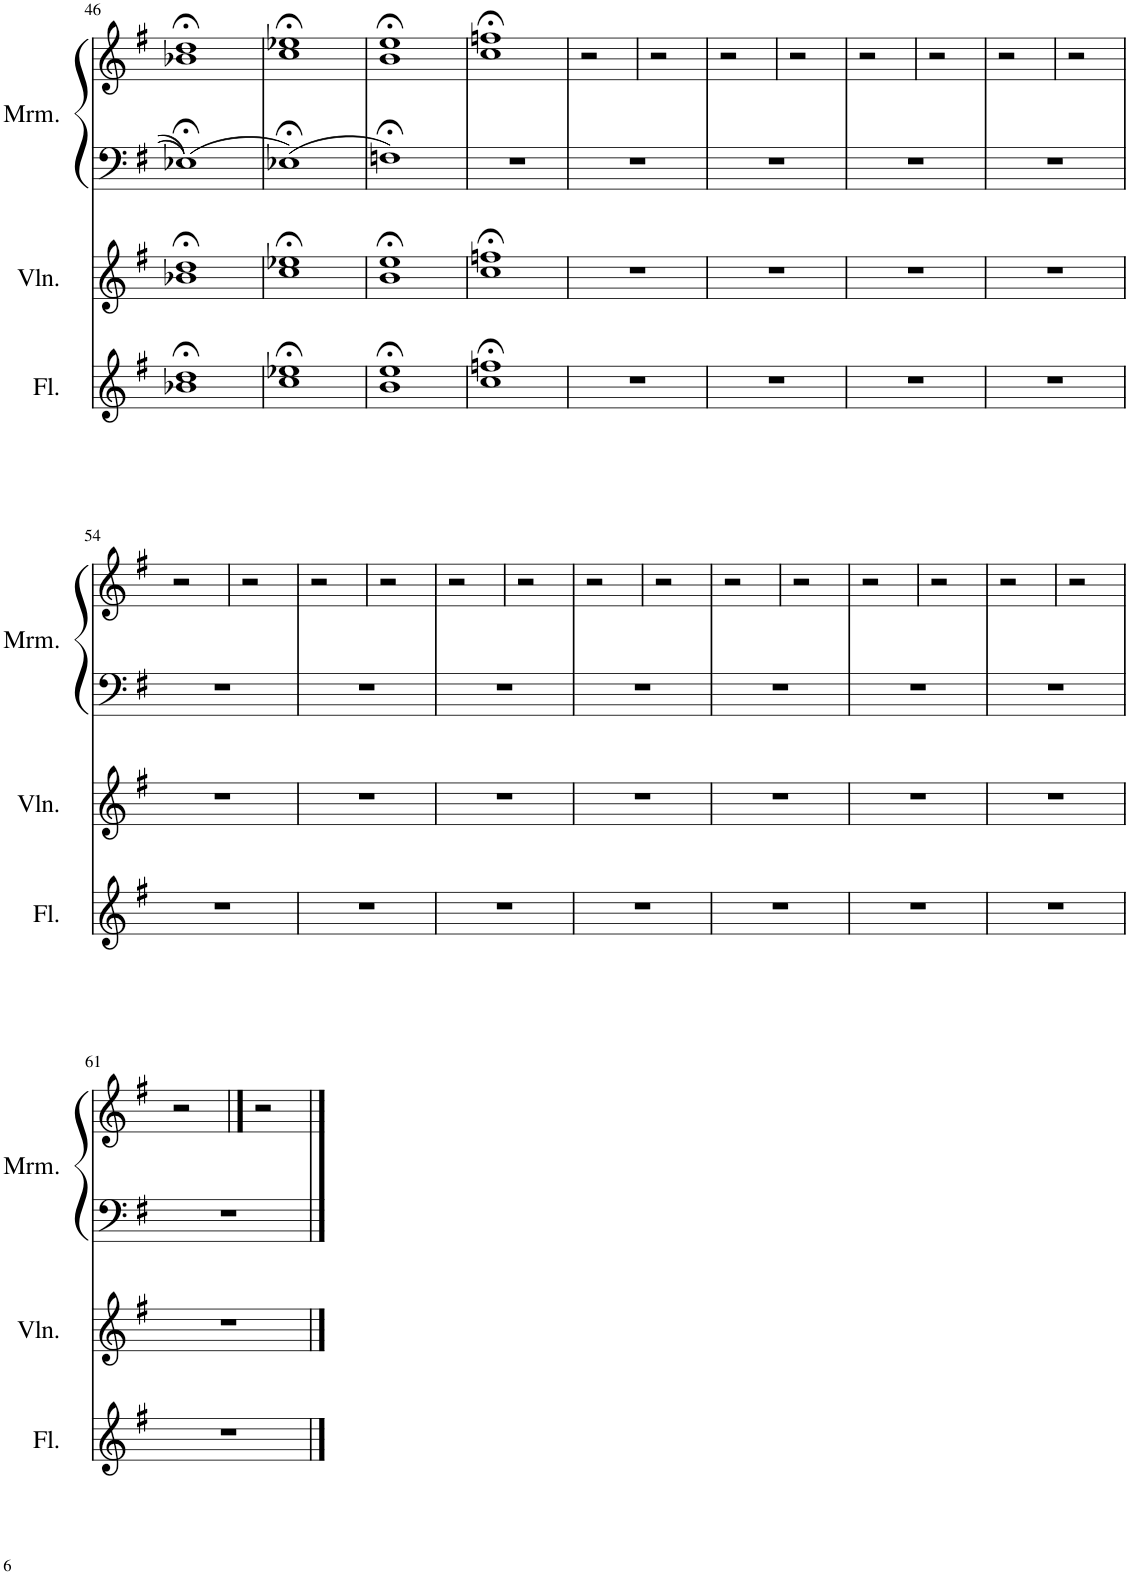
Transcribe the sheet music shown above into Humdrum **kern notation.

**kern	**kern	**kern	**kern
*part3	*part2	*part1	*part1
*staff4	*staff3	*staff2	*staff1
*I"Flute	*I"Violin	*I"Marimba	*
*I'Fl.	*I'Vln.	*I'Mrm.	*
!!LO:PB:g=z
*clefG2	*clefG2	*clefF4	*clefG2
*k[]	*k[]	*k[]	*k[]
*M2/2	*M2/2	*M2/2	*M2/2
=46	=46	=46	=46
1b-X;< 1dd;<	1b-X;< 1dd;<	1E-X;<	1b-X;< 1dd;<
=47	=47	=47	=47
1cc;< 1ee-X;<	1cc;< 1ee-X;<	1E-X;<	1cc;< 1ee-X;<
=48	=48	=48	=48
1b;< 1ee;<	1b;< 1ee;<	1Fn;<	1b;< 1ee;<
=49	=49	=49	=49
1cc;< 1ffn;<	1cc;< 1ffn;<	1r	1cc;< 1ffn;<
=50	=50	=50	=50
1r	1r	1r	2r
.	.	.	2r
=51	=51	=51	=51
1r	1r	1r	2r
.	.	.	2r
=52	=52	=52	=52
1r	1r	1r	2r
.	.	.	2r
=53	=53	=53	=53
1r	1r	1r	2r
.	.	.	2r
!!LO:LB:g=z
=54	=54	=54	=54
1r	1r	1r	2r
.	.	.	2r
=55	=55	=55	=55
1r	1r	1r	2r
.	.	.	2r
=56	=56	=56	=56
1r	1r	1r	2r
.	.	.	2r
=57	=57	=57	=57
1r	1r	1r	2r
.	.	.	2r
=58	=58	=58	=58
1r	1r	1r	2r
.	.	.	2r
=59	=59	=59	=59
1r	1r	1r	2r
.	.	.	2r
=60	=60	=60	=60
1r	1r	1r	2r
.	.	.	2r
!!LO:LB:g=z
=61	=61	==61	==61
1r	1r	1r	2r
.	.	.	2r
==	==	==	==
*-	*-	*-	*-
